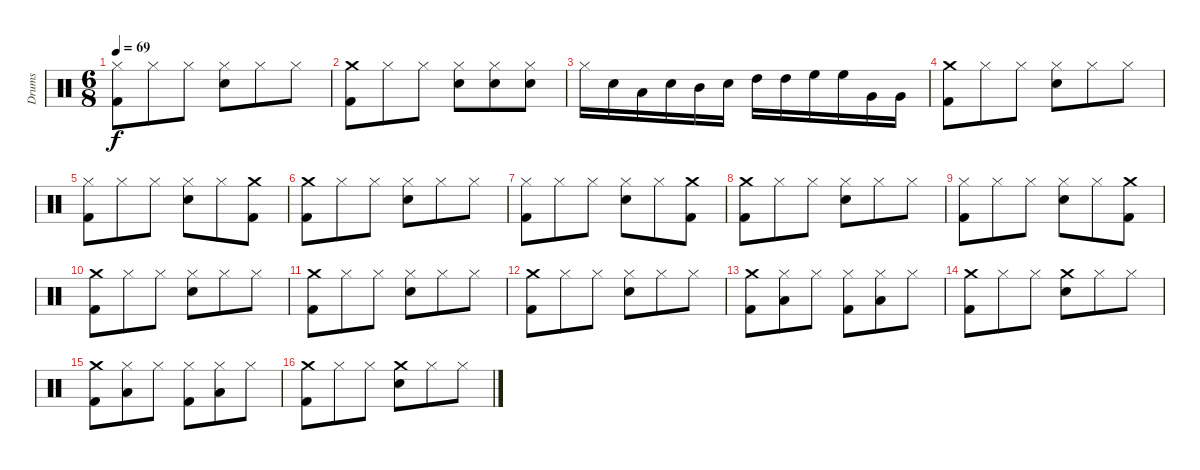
\track ("Drums" "Drums") {instrument percussion}
\staff {score}
\articulation defaults
\ts (6 8)
\tempo 69
\clef neutral
\ks c
("Kick (hit) 2" "Hi-Hat (closed)").8{dy f} "Hi-Hat (closed)".8 "Hi-Hat (closed)".8 ("Snare (hit) 2" "Hi-Hat (closed)").8 "Hi-Hat (closed)".8 "Hi-Hat (closed)".8 |
("Kick (hit) 2" "Crash medium (hit)").8 "Hi-Hat (closed)".8 "Hi-Hat (closed)".8 ("Snare (hit) 2" "Hi-Hat (closed)").8 ("Snare (hit) 2" "Hi-Hat (closed)").8 ("Snare (hit) 2" "Hi-Hat (closed)").8 |
"Hi-Hat (closed)".16 "Snare (hit) 2".16 "Low Tom (hit)".16 "Snare (hit) 2".16 "Mid Tom (hit)".16 "Snare (hit) 2".16 "High Tom (hit)".16 "High Tom (hit)".16 "High Floor Tom (hit)".16 "High Floor Tom (hit)".16 "Very Low Tom (hit)".16 "Very Low Tom (hit)".16 |
("Kick (hit) 2" "Crash medium (hit)").8 "Hi-Hat (closed)".8 "Hi-Hat (closed)".8 ("Snare (hit) 2" "Hi-Hat (closed)").8 "Hi-Hat (closed)".8 "Hi-Hat (closed)".8 |
("Kick (hit) 2" "Hi-Hat (closed)").8 "Hi-Hat (closed)".8 "Hi-Hat (closed)".8 ("Snare (hit) 2" "Hi-Hat (closed)").8 "Hi-Hat (closed)".8 ("Kick (hit) 2" "Crash medium (hit)").8 |
("Kick (hit) 2" "Crash medium (hit)").8 "Hi-Hat (closed)".8 "Hi-Hat (closed)".8 ("Snare (hit) 2" "Hi-Hat (closed)").8 "Hi-Hat (closed)".8 "Hi-Hat (closed)".8 |
("Kick (hit) 2" "Hi-Hat (closed)").8 "Hi-Hat (closed)".8 "Hi-Hat (closed)".8 ("Snare (hit) 2" "Hi-Hat (closed)").8 "Hi-Hat (closed)".8 ("Kick (hit) 2" "Crash medium (hit)").8 |
("Kick (hit) 2" "Crash medium (hit)").8 "Hi-Hat (closed)".8 "Hi-Hat (closed)".8 ("Snare (hit) 2" "Hi-Hat (closed)").8 "Hi-Hat (closed)".8 "Hi-Hat (closed)".8 |
("Kick (hit) 2" "Hi-Hat (closed)").8 "Hi-Hat (closed)".8 "Hi-Hat (closed)".8 ("Snare (hit) 2" "Hi-Hat (closed)").8 "Hi-Hat (closed)".8 ("Kick (hit) 2" "Crash medium (hit)").8 |
("Kick (hit) 2" "Crash medium (hit)").8 "Hi-Hat (closed)".8 "Hi-Hat (closed)".8 ("Snare (hit) 2" "Hi-Hat (closed)").8 "Hi-Hat (closed)".8 "Hi-Hat (closed)".8 |
("Kick (hit) 2" "Crash medium (hit)").8 "Hi-Hat (closed)".8 "Hi-Hat (closed)".8 ("Snare (hit) 2" "Hi-Hat (closed)").8 "Hi-Hat (closed)".8 "Hi-Hat (closed)".8 |
("Kick (hit) 2" "Crash medium (hit)").8 "Hi-Hat (closed)".8 "Hi-Hat (closed)".8 ("Snare (hit) 2" "Hi-Hat (closed)").8 "Hi-Hat (closed)".8 "Hi-Hat (closed)".8 |
("Kick (hit) 2" "Crash medium (hit)").8 ("Low Tom (hit)" "Hi-Hat (closed)").8 "Hi-Hat (closed)".8 ("Kick (hit) 2" "Hi-Hat (closed)").8 ("Low Tom (hit)" "Hi-Hat (closed)").8 "Hi-Hat (closed)".8 |
("Kick (hit) 2" "Crash medium (hit)").8 "Hi-Hat (closed)".8 "Hi-Hat (closed)".8 ("Snare (hit) 2" "Crash medium (hit)").8 "Hi-Hat (closed)".8 "Hi-Hat (closed)".8 |
("Kick (hit) 2" "Crash medium (hit)").8 ("Low Tom (hit)" "Hi-Hat (closed)").8 "Hi-Hat (closed)".8 ("Kick (hit) 2" "Hi-Hat (closed)").8 ("Low Tom (hit)" "Hi-Hat (closed)").8 "Hi-Hat (closed)".8 |
("Kick (hit) 2" "Crash medium (hit)").8 "Hi-Hat (closed)".8 "Hi-Hat (closed)".8 ("Crash medium (hit)" "Snare (hit) 2").8 "Hi-Hat (closed)".8 "Hi-Hat (closed)".8
